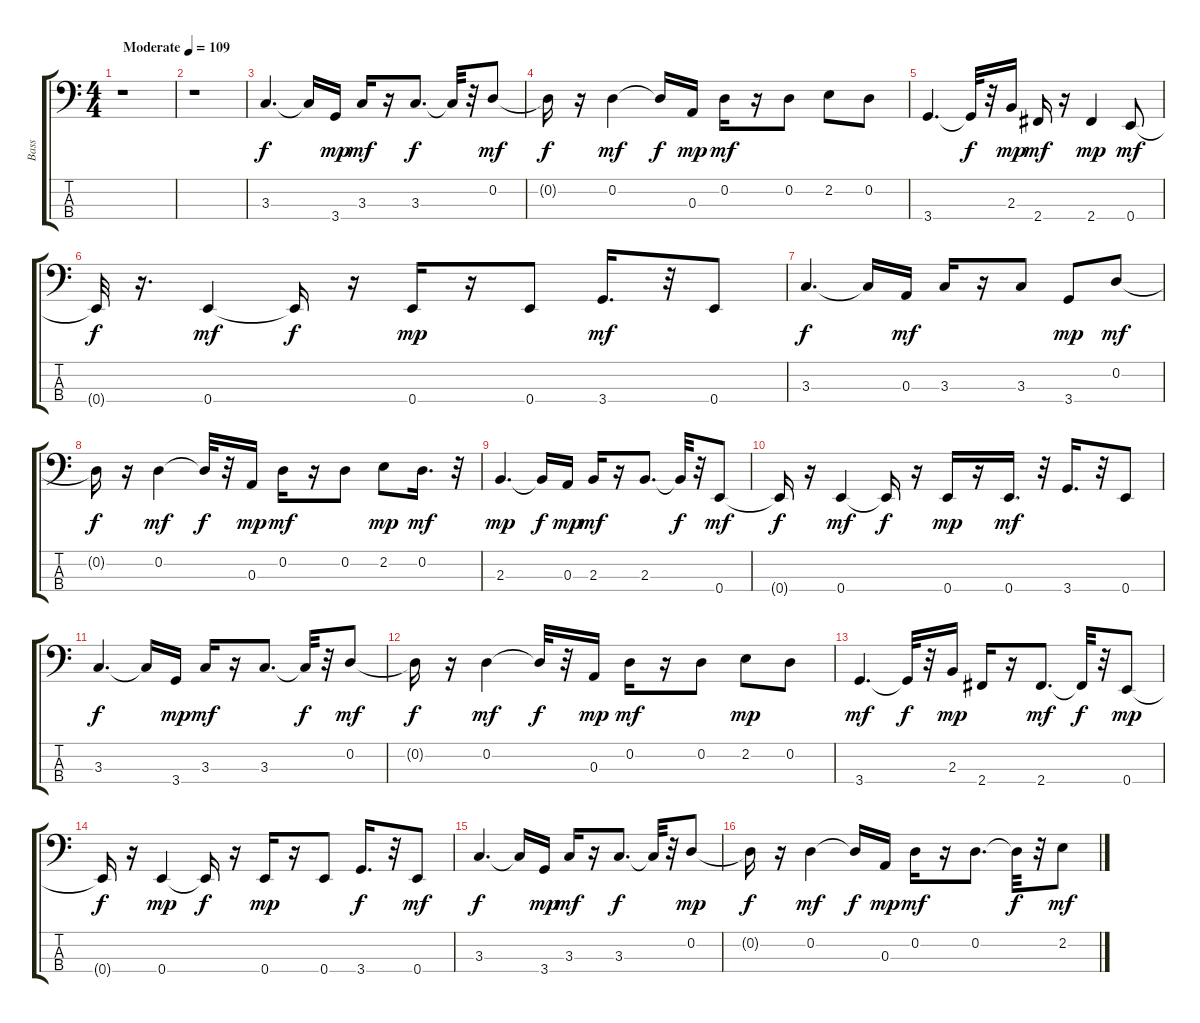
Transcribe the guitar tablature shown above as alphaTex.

\track ("Bass" "Bass") {instrument acousticbass}
\staff {score tabs}
\tuning (G2 D2 A1 E1) {hide}
\ts (4 4)
\tempo (109 "Moderate")
\clef f4
\ks c
r.1{dy f instrument acousticbass} |
r.1 |
3.3.4{d} 3.3{t}.16 3.4.16{dy mp} 3.3.16{dy mf} r.16 3.3.8{d dy f} 3.3{t}.32 r.32 0.2.8{dy mf} |
0.2{t}.16{dy f} r.16 0.2.4{dy mf} 0.2{t}.16{dy f} 0.3.16{dy mp} 0.2.16{dy mf} r.16 0.2.8 2.2.8 0.2.8 |
3.4.4{d} 3.4{t}.32{dy f} r.32 2.3.16{dy mp} 2.4.16{dy mf} r.16 2.4.4{dy mp} 0.4.8{dy mf} |
0.4{t}.32{dy f} r.16{d} 0.4.4{dy mf} 0.4{t}.16{dy f} r.16 0.4.16{dy mp} r.16 0.4.8 3.4.16{d dy mf} r.32 0.4.8 |
3.3.4{d dy f} 3.3{t}.16 0.3.16{dy mf} 3.3.16 r.16 3.3.8 3.4.8{dy mp} 0.2.8{dy mf} |
0.2{t}.16{dy f} r.16 0.2.4{dy mf} 0.2{t}.32{dy f} r.32 0.3.16{dy mp} 0.2.16{dy mf} r.16 0.2.8 2.2.8{dy mp} 0.2.16{d dy mf} r.32 |
2.3.4{d dy mp} 2.3{t}.16{dy f} 0.3.16{dy mp} 2.3.16{dy mf} r.16 2.3.8{d} 2.3{t}.32{dy f} r.32 0.4.8{dy mf} |
0.4{t}.16{dy f} r.16 0.4.4{dy mf} 0.4{t}.16{dy f} r.16 0.4.16{dy mp} r.16 0.4.16{d dy mf} r.32 3.4.16{d} r.32 0.4.8 |
3.3.4{d dy f} 3.3{t}.16 3.4.16{dy mp} 3.3.16{dy mf} r.16 3.3.8{d} 3.3{t}.32{dy f} r.32 0.2.8{dy mf} |
0.2{t}.16{dy f} r.16 0.2.4{dy mf} 0.2{t}.32{dy f} r.32 0.3.16{dy mp} 0.2.16{dy mf} r.16 0.2.8 2.2.8{dy mp} 0.2.8 |
3.4.4{d dy mf} 3.4{t}.32{dy f} r.32 2.3.16{dy mp} 2.4.16 r.16 2.4.8{d dy mf} 2.4{t}.32{dy f} r.32 0.4.8{dy mp} |
0.4{t}.16{dy f} r.16 0.4.4{dy mp} 0.4{t}.16{dy f} r.16 0.4.16{dy mp} r.16 0.4.8 3.4.16{d dy f} r.32 0.4.8{dy mf} |
3.3.4{d dy f} 3.3{t}.16 3.4.16{dy mp} 3.3.16{dy mf} r.16 3.3.8{d dy f} 3.3{t}.32 r.32 0.2.8{dy mp} |
0.2{t}.16{dy f} r.16 0.2.4{dy mf} 0.2{t}.16{dy f} 0.3.16{dy mp} 0.2.16{dy mf} r.16 0.2.8{d} 0.2{t}.32{dy f} r.32 2.2.8{dy mf}
